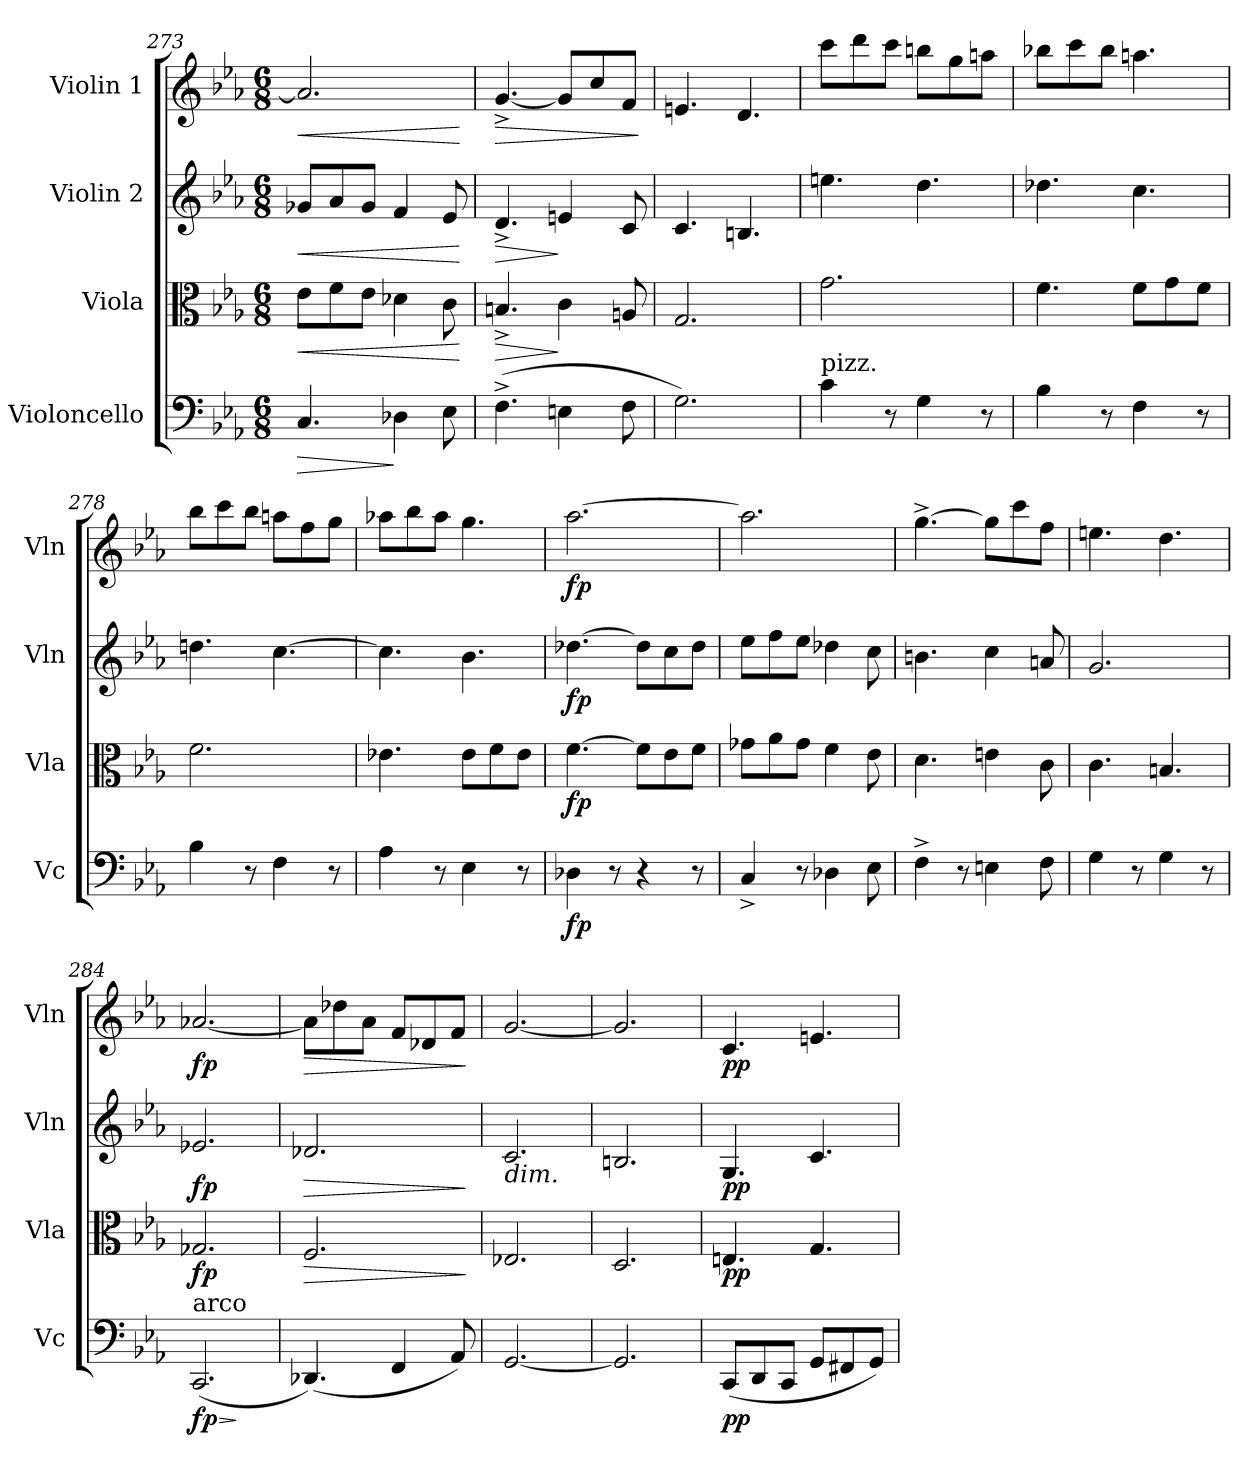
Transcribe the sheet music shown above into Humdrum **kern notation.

**kern	**dynam	**kern	**dynam	**kern	**dynam	**kern	**dynam
*part4	*part4	*part3	*part3	*part2	*part2	*part1	*part1
*staff4	*staff4	*staff3	*staff3	*staff2	*staff2	*staff1	*staff1
*I"Violoncello	*	*I"Viola	*	*I"Violin 2	*	*I"Violin 1	*
*I'Vc	*	*I'Vla	*	*I'Vln	*	*I'Vln	*
*clefF4	*	*clefC3	*	*clefG2	*	*clefG2	*
*k[b-e-a-]	*	*k[b-e-a-]	*	*k[b-e-a-]	*	*k[b-e-a-]	*
*M6/8	*	*M6/8	*	*M6/8	*	*M6/8	*
=273	=273	=273	=273	=273	=273	=273	=273
!	!LO:HP:b	!	!LO:HP:b	!	!LO:HP:b	!	!LO:HP:b
4.C/	>	8e-\L	<	8g-X/L	<	2.a-/]	<
.	.	8f\	.	8a-/	.	.	.
.	.	8e-\J	.	8g-/J	.	.	.
4D-X\	]	4d-X\	.	4f/	.	.	.
8E-\	.	8c\	.	8e-/	.	.	.
.	.	.	[	.	[	.	[
!!LO:PB:g=z
=274	=274	=274	=274	=274	=274	=274	=274
!	!	!	!LO:HP:b	!	!LO:HP:b	!	!LO:HP:b
(4.F^\	.	4.Bn^/	>	4.d^/	>	[4.g^/	>
4En\	.	4c\	]	4en/	]	8g/L]	.
.	.	.	.	.	.	8cc/	.
8F\	.	8An/	.	8c/	.	8f/J	.
.	.	.	.	.	.	.	]
=275	=275	=275	=275	=275	=275	=275	=275
2.G\)	.	2.G/	.	4.c/	.	4.en/	.
.	.	.	.	4.Bn/	.	4.d/	.
=276	=276	=276	=276	=276	=276	=276	=276
!LO:TX:a:t=pizz.	!	!	!	!	!	!	!
4c\	.	2.g\	.	4.een\	.	8ccc\L	.
.	.	.	.	.	.	8ddd\	.
8r	.	.	.	.	.	8ccc\J	.
4G\	.	.	.	4.dd\	.	8bbn\L	.
.	.	.	.	.	.	8gg\	.
8r	.	.	.	.	.	8aan\J	.
=277	=277	=277	=277	=277	=277	=277	=277
4B-\	.	4.f\	.	4.dd-X\	.	8bb-X\L	.
.	.	.	.	.	.	8ccc\	.
8r	.	.	.	.	.	8bb-\J	.
4F\	.	8f\L	.	4.cc\	.	4.aan\	.
.	.	8g\	.	.	.	.	.
8r	.	8f\J	.	.	.	.	.
=278	=278	=278	=278	=278	=278	=278	=278
4B-\	.	2.f\	.	4.ddn\	.	8bb-\L	.
.	.	.	.	.	.	8ccc\	.
8r	.	.	.	.	.	8bb-\J	.
4F\	.	.	.	[4.cc\	.	8aan\L	.
.	.	.	.	.	.	8ff\	.
8r	.	.	.	.	.	8gg\J	.
=279	=279	=279	=279	=279	=279	=279	=279
4A-\	.	4.e-X\	.	4.cc\]	.	8aa-X\L	.
.	.	.	.	.	.	8bb-\	.
8r	.	.	.	.	.	8aa-\J	.
4E-\	.	8e-\L	.	4.b-\	.	4.gg\	.
.	.	8f\	.	.	.	.	.
8r	.	8e-\J	.	.	.	.	.
=280	=280	=280	=280	=280	=280	=280	=280
!	!LO:DY:b	!	!LO:DY:b	!	!LO:DY:b	!	!LO:DY:b
4D-X\	fp	[4.f\	fp	[4.dd-X\	fp	[2.aa-\	fp
8r	.	.	.	.	.	.	.
4r	.	8f\L]	.	8dd-\L]	.	.	.
.	.	8e-\	.	8cc\	.	.	.
8r	.	8f\J	.	8dd-\J	.	.	.
=281	=281	=281	=281	=281	=281	=281	=281
4C^/	.	8g-X\L	.	8ee-\L	.	2.aa-\]	.
.	.	8a-\	.	8ff\	.	.	.
8r	.	8g-\J	.	8ee-\J	.	.	.
4D-X\	.	4f\	.	4dd-X\	.	.	.
8E-\	.	8e-\	.	8cc\	.	.	.
=282	=282	=282	=282	=282	=282	=282	=282
4F^\	.	4.d\	.	4.bn\	.	[4.gg^\	.
8r	.	.	.	.	.	.	.
4En\	.	4en\	.	4cc\	.	8gg\L]	.
.	.	.	.	.	.	8ccc\	.
8F\	.	8c\	.	8an/	.	8ff\J	.
!!LO:LB:g=z
=283	=283	=283	=283	=283	=283	=283	=283
4G\	.	4.c\	.	2.g/	.	4.een\	.
8r	.	.	.	.	.	.	.
4G\	.	4.Bn/	.	.	.	4.dd\	.
8r	.	.	.	.	.	.	.
=284	=284	=284	=284	=284	=284	=284	=284
!LO:TX:a:t=arco	!	!	!	!	!	!	!
!	!LO:HP:b	!	!	!	!	!	!
!	!LO:DY:n=1:b	!	!LO:DY:b	!	!LO:DY:b	!	!LO:DY:b
(2.CC/	> fp	2.G-X/	fp	2.e-X/	fp	[2.a-X/	fp
.	]	.	.	.	.	.	.
=285	=285	=285	=285	=285	=285	=285	=285
!	!	!	!LO:HP:b	!	!LO:HP:b	!	!LO:HP:b
(4.DD-X/)	.	2.F/	>	2.d-X/	>	8a-\L]	>
.	.	.	.	.	.	8dd-X\	.
.	.	.	.	.	.	8a-\J	.
4FF/	.	.	.	.	.	8f/L	.
.	.	.	.	.	.	8d-X/	.
8AA-/)	.	.	.	.	.	8f/J	.
.	.	.	]	.	]	.	]
=286	=286	=286	=286	=286	=286	=286	=286
!	!	!	!	!LO:TX:b:i:t=dim.	!	!	!
[2.GG/	.	2.E-X/	.	2.c/	.	[2.g/	.
=287	=287	=287	=287	=287	=287	=287	=287
2.GG/]	.	2.D/	.	2.Bn/	.	2.g/]	.
=288	=288	=288	=288	=288	=288	=288	=288
!	!LO:DY:b	!	!LO:DY:b	!	!LO:DY:b	!	!LO:DY:b
(8CC/L	pp	4.En/	pp	4.G/	pp	4.c/	pp
8DD/	.	.	.	.	.	.	.
8CC/J	.	.	.	.	.	.	.
8GG/L	.	4.G/	.	4.c/	.	4.en/	.
8FF#X/	.	.	.	.	.	.	.
8GG/J)	.	.	.	.	.	.	.
=	=	=	=	=	=	=	=
*-	*-	*-	*-	*-	*-	*-	*-
